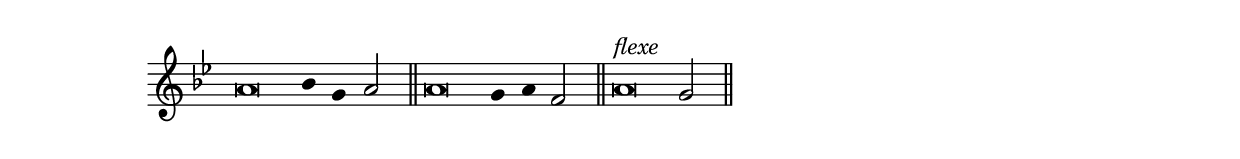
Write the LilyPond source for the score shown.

%% Do not edit this file; it is automatically
%% generated from LSR http://lsr.dsi.unimi.it
%% This file is in the public domain.
\version "2.13.39"

\header {
  lsrtags = "rhythms, vocal-music, ancient-notation, contexts-and-engravers"

%% Translation of GIT committish: a874fda3641c9e02f61be5c41b215b8304b8ed00
  texidoces = "
Este tipo de notación se utiliza para el canto de los Salmos, en
que las estrofas no siempre tienen la misma longitud.

"
  doctitlees = "Notación de responsos o salmos"

%% Translation of GIT committish: ab9e3136d78bfaf15cc6d77ed1975d252c3fe506

  texidocde = "
Diese Form der Notation wird benutzt für die Notation von Psalmen, in denen
die Strophen nicht die gleiche Länge haben.

"
  doctitlede = "Psalmennotation"


  texidoc = "
This form of notation is used for the chant of the Psalms, where verses
aren't always the same length.

"
  doctitle = "Chant or psalms notation"
} % begin verbatim

stemOn = { \revert Staff.Stem #'transparent }
stemOff = { \override Staff.Stem #'transparent = ##t }

\score {
  \new Staff \with { \remove "Time_signature_engraver" }
  {
    \key g \minor
    \cadenzaOn
    \stemOff a'\breve bes'4 g'4
    \stemOn a'2 \bar "||"
    \stemOff a'\breve g'4 a'4
    \stemOn f'2 \bar "||"
    \stemOff a'\breve^\markup { \italic flexe }
    \stemOn g'2 \bar "||"
  }
}

